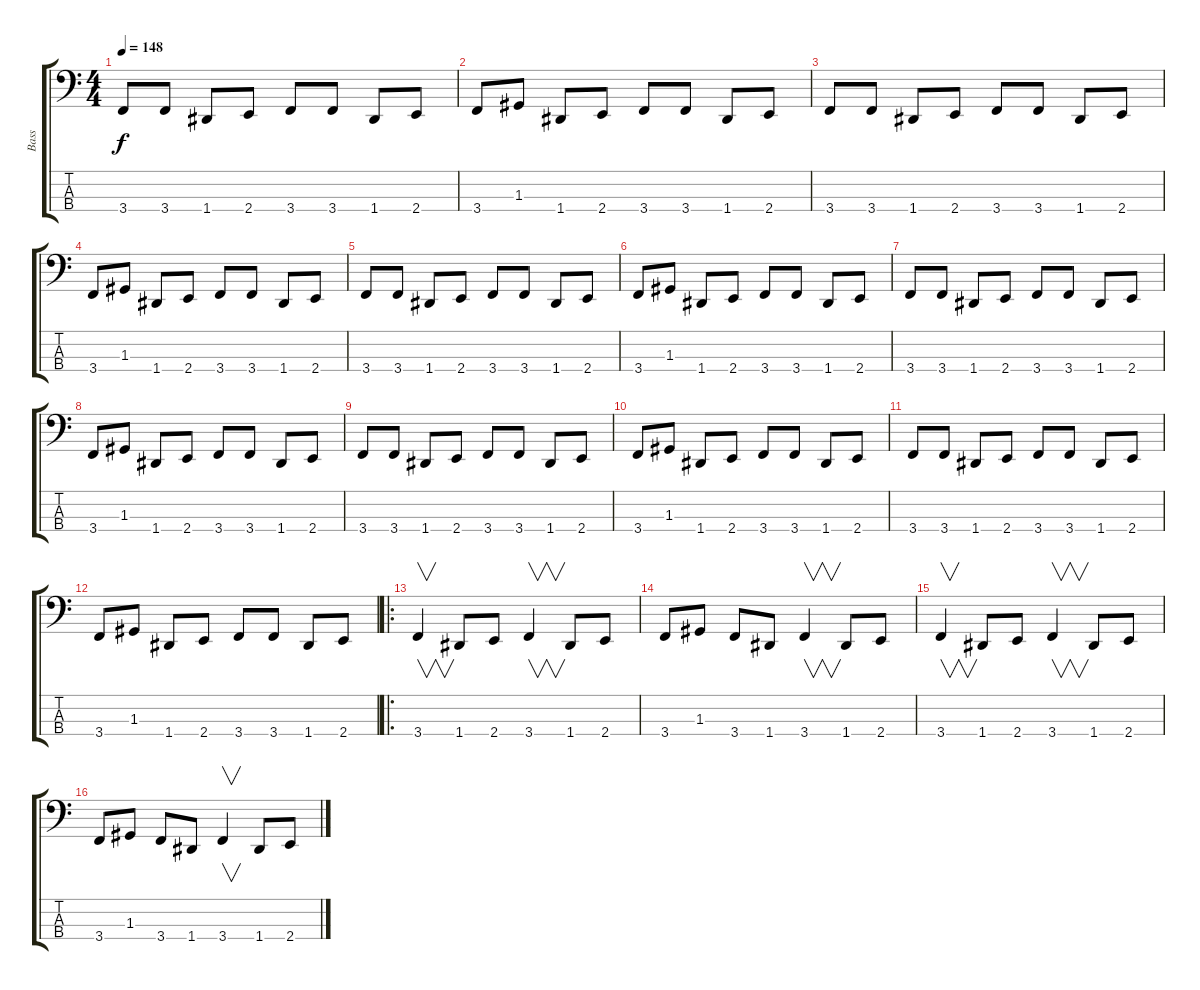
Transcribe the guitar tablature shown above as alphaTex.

\track ("Bass" "Bass") {instrument electricbassfinger}
\staff {score tabs}
\tuning (F2 C2 G1 D1) {hide}
\ts (4 4)
\tempo 148
\clef f4
\ks c
3.4.8{dy f} 3.4.8 1.4.8 2.4.8 3.4.8 3.4.8 1.4.8 2.4.8 |
3.4.8 1.3.8 1.4.8 2.4.8 3.4.8 3.4.8 1.4.8 2.4.8 |
3.4.8 3.4.8 1.4.8 2.4.8 3.4.8 3.4.8 1.4.8 2.4.8 |
3.4.8 1.3.8 1.4.8 2.4.8 3.4.8 3.4.8 1.4.8 2.4.8 |
3.4.8 3.4.8 1.4.8 2.4.8 3.4.8 3.4.8 1.4.8 2.4.8 |
3.4.8 1.3.8 1.4.8 2.4.8 3.4.8 3.4.8 1.4.8 2.4.8 |
3.4.8 3.4.8 1.4.8 2.4.8 3.4.8 3.4.8 1.4.8 2.4.8 |
3.4.8 1.3.8 1.4.8 2.4.8 3.4.8 3.4.8 1.4.8 2.4.8 |
3.4.8 3.4.8 1.4.8 2.4.8 3.4.8 3.4.8 1.4.8 2.4.8 |
3.4.8 1.3.8 1.4.8 2.4.8 3.4.8 3.4.8 1.4.8 2.4.8 |
3.4.8 3.4.8 1.4.8 2.4.8 3.4.8 3.4.8 1.4.8 2.4.8 |
3.4.8 1.3.8 1.4.8 2.4.8 3.4.8 3.4.8 1.4.8 2.4.8 |
\ro
3.4.4{v} 1.4.8 2.4.8 3.4.4{v} 1.4.8 2.4.8 |
3.4.8 1.3.8 3.4.8 1.4.8 3.4.4{v} 1.4.8 2.4.8 |
3.4.4{v} 1.4.8 2.4.8 3.4.4{v} 1.4.8 2.4.8 |
3.4.8 1.3.8 3.4.8 1.4.8 3.4.4{v} 1.4.8 2.4.8
